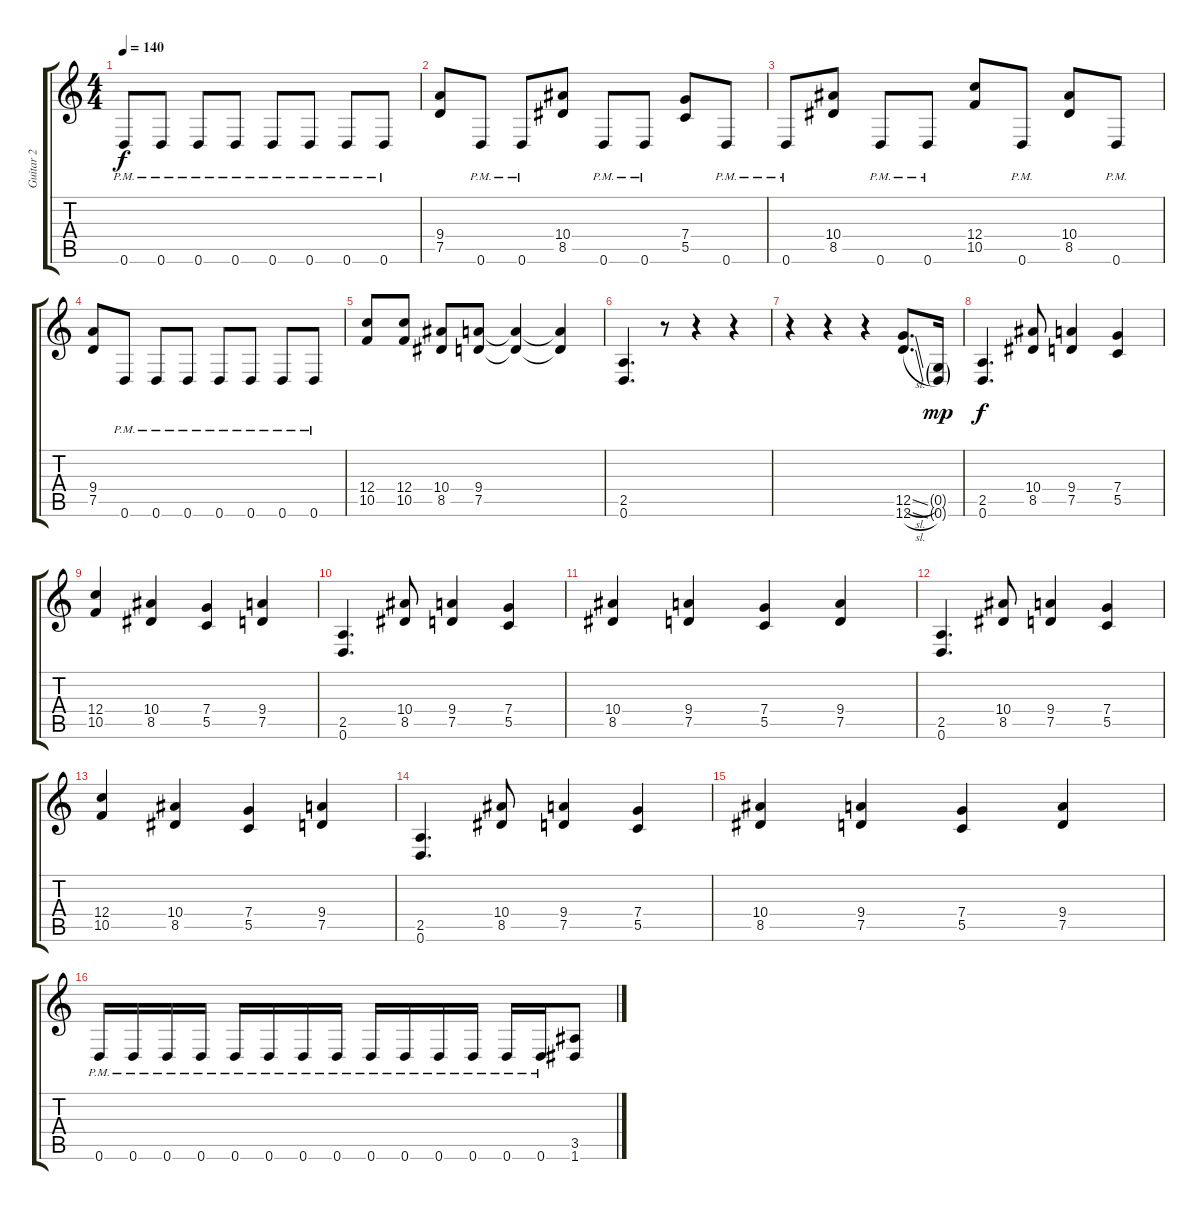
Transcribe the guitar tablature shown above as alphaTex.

\track ("Guitar 2" "Guitar 2") {instrument distortionguitar}
\staff {score tabs}
\tuning (D4 A3 F3 C3 G2 D2) {hide}
\ts (4 4)
\tempo 140
\clef g2
\ks c
0.6{pm}.8{dy f} 0.6{pm}.8 0.6{pm}.8 0.6{pm}.8 0.6{pm}.8 0.6{pm}.8 0.6{pm}.8 0.6{pm}.8 |
(9.4 7.5).8 0.6{pm}.8 0.6{pm}.8 (10.4 8.5).8 0.6{pm}.8 0.6{pm}.8 (7.4 5.5).8 0.6{pm}.8 |
0.6{pm}.8 (10.4 8.5).8 0.6{pm}.8 0.6{pm}.8 (12.4 10.5).8 0.6{pm}.8 (10.4 8.5).8 0.6{pm}.8 |
(9.4 7.5).8 0.6{pm}.8 0.6{pm}.8 0.6{pm}.8 0.6{pm}.8 0.6{pm}.8 0.6{pm}.8 0.6{pm}.8 |
(12.4 10.5).8 (12.4 10.5).8 (10.4 8.5).8 (9.4 7.5).8 (9.4{t} 7.5{t}).4 (9.4{t} 7.5{t}).4 |
(2.5 0.6).4{d} r.8 r.4 r.4 |
r.4 r.4 r.4 (12.5{sl} 12.6{sl}).8{d} (0.5{g} 0.6{g}).16{dy mp} |
(2.5 0.6).4{d dy f} (10.4 8.5).8 (9.4 7.5).4 (7.4 5.5).4 |
(12.4 10.5).4 (10.4 8.5).4 (7.4 5.5).4 (9.4 7.5).4 |
(2.5 0.6).4{d} (10.4 8.5).8 (9.4 7.5).4 (7.4 5.5).4 |
(10.4 8.5).4 (9.4 7.5).4 (7.4 5.5).4 (9.4 7.5).4 |
(2.5 0.6).4{d} (10.4 8.5).8 (9.4 7.5).4 (7.4 5.5).4 |
(12.4 10.5).4 (10.4 8.5).4 (7.4 5.5).4 (9.4 7.5).4 |
(2.5 0.6).4{d} (10.4 8.5).8 (9.4 7.5).4 (7.4 5.5).4 |
(10.4 8.5).4 (9.4 7.5).4 (7.4 5.5).4 (9.4 7.5).4 |
0.6{pm}.16 0.6{pm}.16 0.6{pm}.16 0.6{pm}.16 0.6{pm}.16 0.6{pm}.16 0.6{pm}.16 0.6{pm}.16 0.6{pm}.16 0.6{pm}.16 0.6{pm}.16 0.6{pm}.16 0.6{pm}.16 0.6{pm}.16 (3.5 1.6).8
